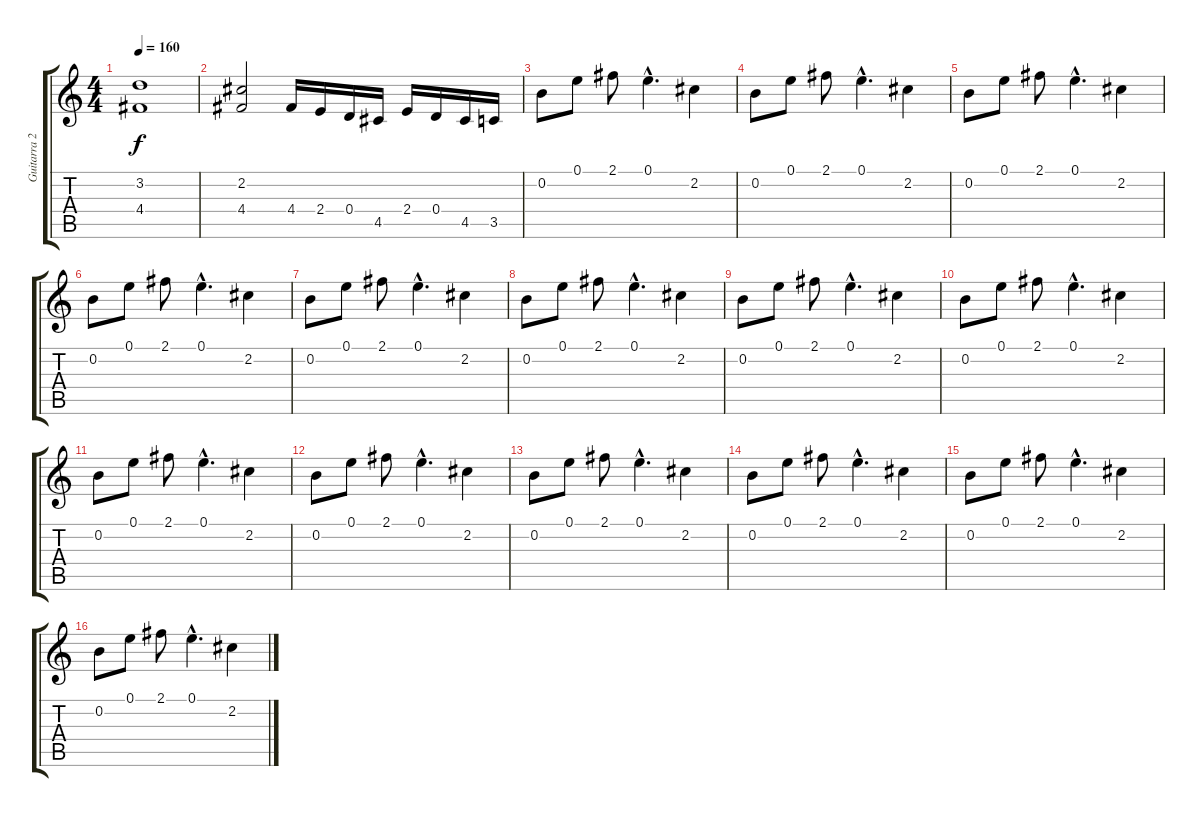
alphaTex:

\track ("Guitarra 2" "Guitarra 2") {instrument distortionguitar}
\staff {score tabs}
\tuning (E4 B3 G3 D3 A2 E2) {hide}
\ts (4 4)
\tempo 160
\clef g2
\ks c
(3.2 4.4).1{dy f} |
(2.2 4.4).2 4.4.16 2.4.16 0.4.16 4.5.16 2.4.16 0.4.16 4.5.16 3.5.16 |
0.2.8 0.1.8 2.1.8 0.1{hac}.4{d} 2.2.4 |
0.2.8 0.1.8 2.1.8 0.1{hac}.4{d} 2.2.4 |
0.2.8 0.1.8 2.1.8 0.1{hac}.4{d} 2.2.4 |
0.2.8 0.1.8 2.1.8 0.1{hac}.4{d} 2.2.4 |
0.2.8 0.1.8 2.1.8 0.1{hac}.4{d} 2.2.4 |
0.2.8 0.1.8 2.1.8 0.1{hac}.4{d} 2.2.4 |
0.2.8 0.1.8 2.1.8 0.1{hac}.4{d} 2.2.4 |
0.2.8 0.1.8 2.1.8 0.1{hac}.4{d} 2.2.4 |
0.2.8 0.1.8 2.1.8 0.1{hac}.4{d} 2.2.4 |
0.2.8 0.1.8 2.1.8 0.1{hac}.4{d} 2.2.4 |
0.2.8 0.1.8 2.1.8 0.1{hac}.4{d} 2.2.4 |
0.2.8 0.1.8 2.1.8 0.1{hac}.4{d} 2.2.4 |
0.2.8 0.1.8 2.1.8 0.1{hac}.4{d} 2.2.4 |
0.2.8 0.1.8 2.1.8 0.1{hac}.4{d} 2.2.4
